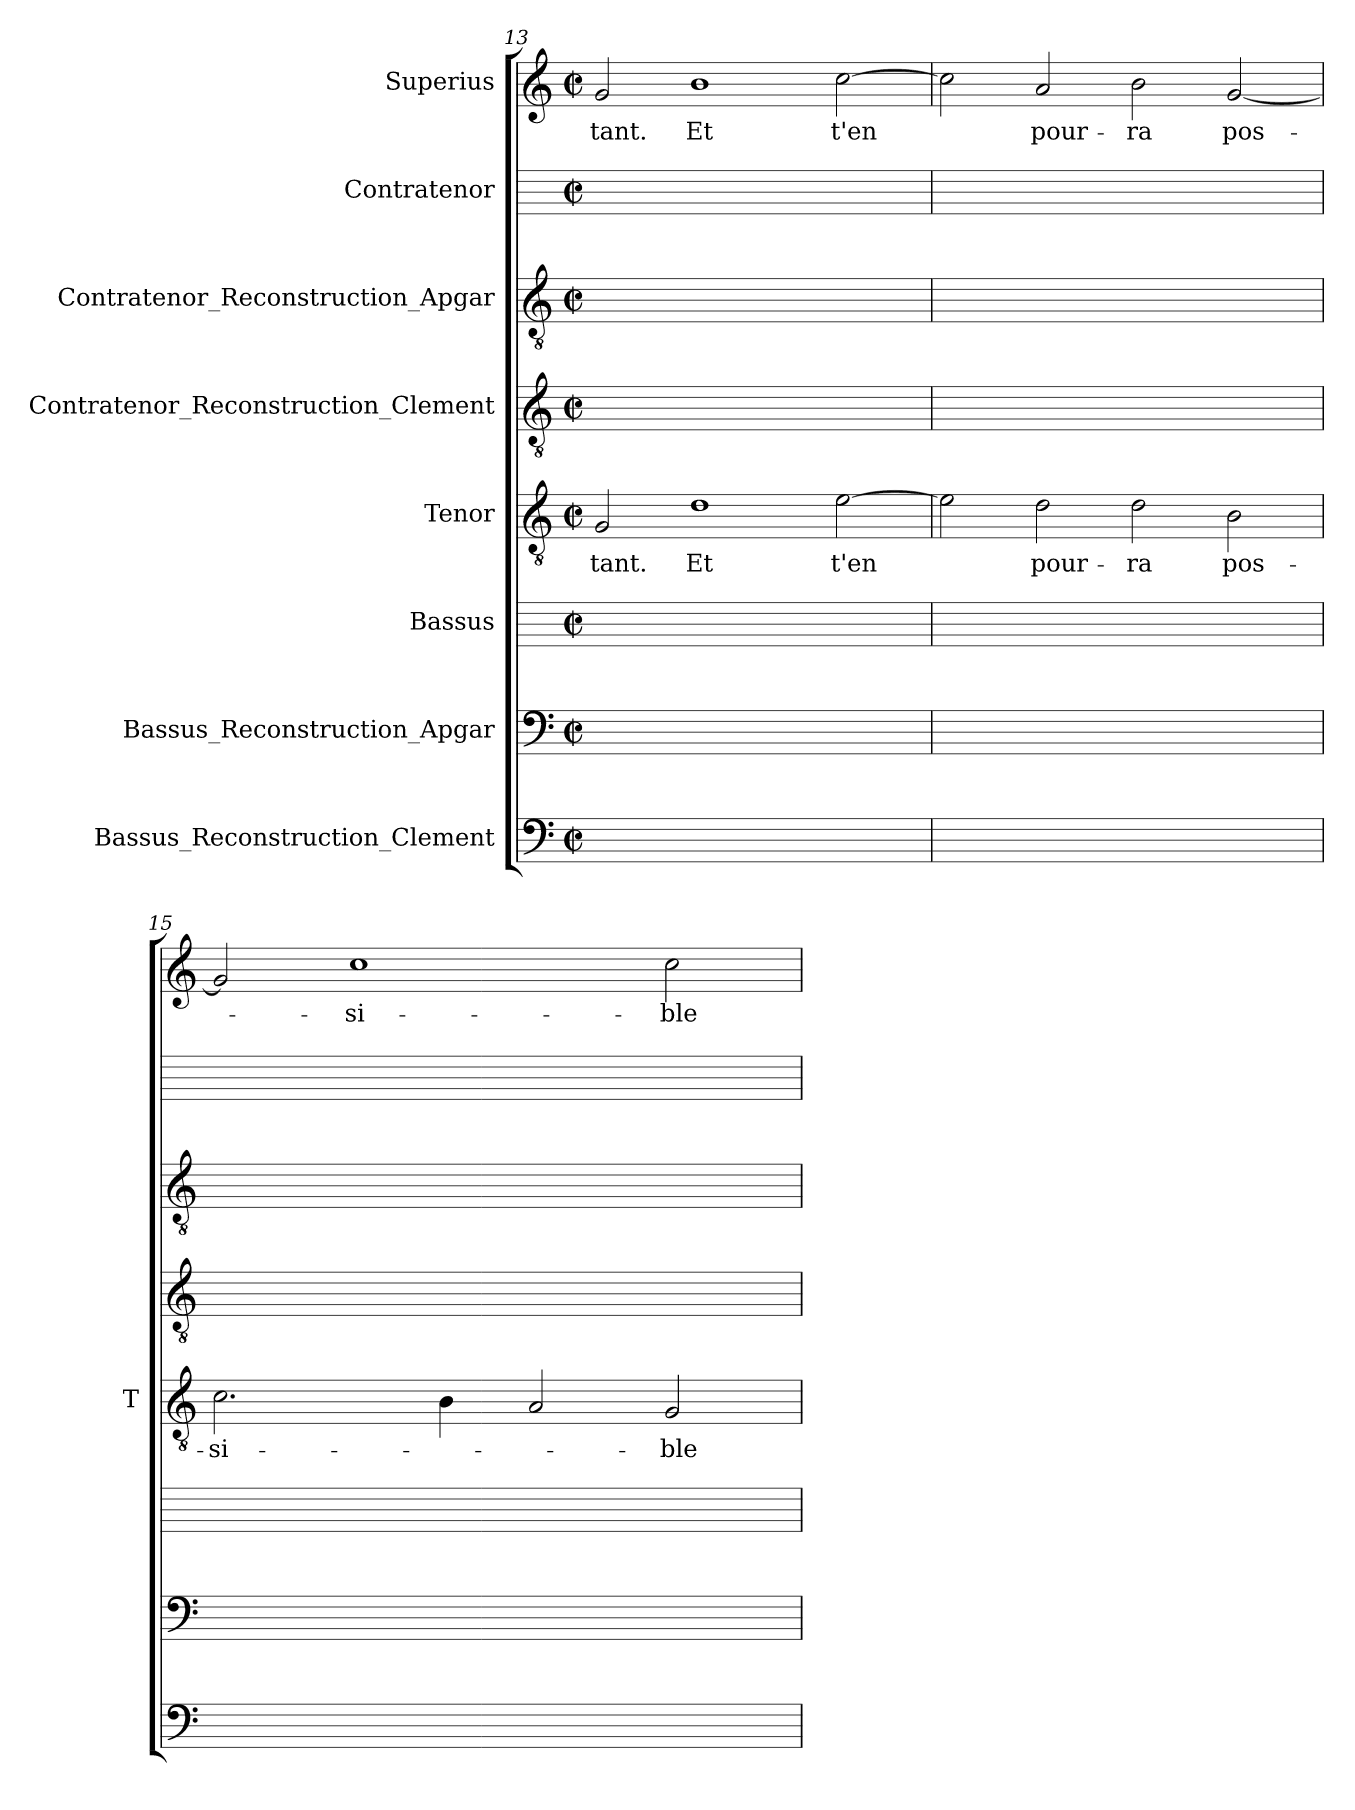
**kern	**kern	**kern	**kern	**text	**kern	**kern	**kern	**kern	**text
*part8	*part7	*part6	*part5	*part5	*part4	*part3	*part2	*part1	*part1
*staff8	*staff7	*staff6	*staff5	*staff5	*staff4	*staff3	*staff2	*staff1	*staff1
*I"Bassus_Reconstruction_Clement	*I"Bassus_Reconstruction_Apgar	*I"Bassus	*I"Tenor	*	*I"Contratenor_Reconstruction_Clement	*I"Contratenor_Reconstruction_Apgar	*I"Contratenor	*I"Superius	*
*	*	*	*I'T	*	*	*	*	*	*
!!LO:LB:g=z
*clefF4	*clefF4	*	*clefGv2	*	*clefGv2	*clefGv2	*	*clefG2	*
*k[]	*k[]	*	*k[]	*	*k[]	*k[]	*	*k[]	*
*C:	*C:	*	*C:	*	*C:	*C:	*	*C:	*
*M2/2	*M2/2	*M2/2	*M2/2	*	*M2/2	*M2/2	*M2/2	*M2/2	*
*met(c|)	*met(c|)	*met(c|)	*met(c|)	*	*met(c|)	*met(c|)	*met(c|)	*met(c|)	*
=13	=13	=13	=13	=13	=13	=13	=13	=13	=13
0ryy	0ryy	0ryy	2G	-tant.	0ryy	0ryy	0ryy	2g	-tant.
.	.	.	1d	-Et	.	.	.	1b	-Et
.	.	.	[2e	-t'en	.	.	.	[2cc	-t'en
=14	=14	=14	=14	=14	=14	=14	=14	=14	=14
0ryy	0ryy	0ryy	2e]	.	0ryy	0ryy	0ryy	2cc]	.
.	.	.	2d	pour-	.	.	.	2a	pour-
.	.	.	2d	-ra	.	.	.	2b	-ra
.	.	.	2B	pos-	.	.	.	[2g	pos-
=15	=15	=15	=15	=15	=15	=15	=15	=15	=15
0ryy	0ryy	0ryy	2.c	si-	0ryy	0ryy	0ryy	2g]	.
.	.	.	.	.	.	.	.	1cc	si-
.	.	.	4B	.	.	.	.	.	.
.	.	.	2A	.	.	.	.	.	.
.	.	.	2G	-ble	.	.	.	2cc	-ble
=	=	=	=	=	=	=	=	=	=
*-	*-	*-	*-	*-	*-	*-	*-	*-	*-
